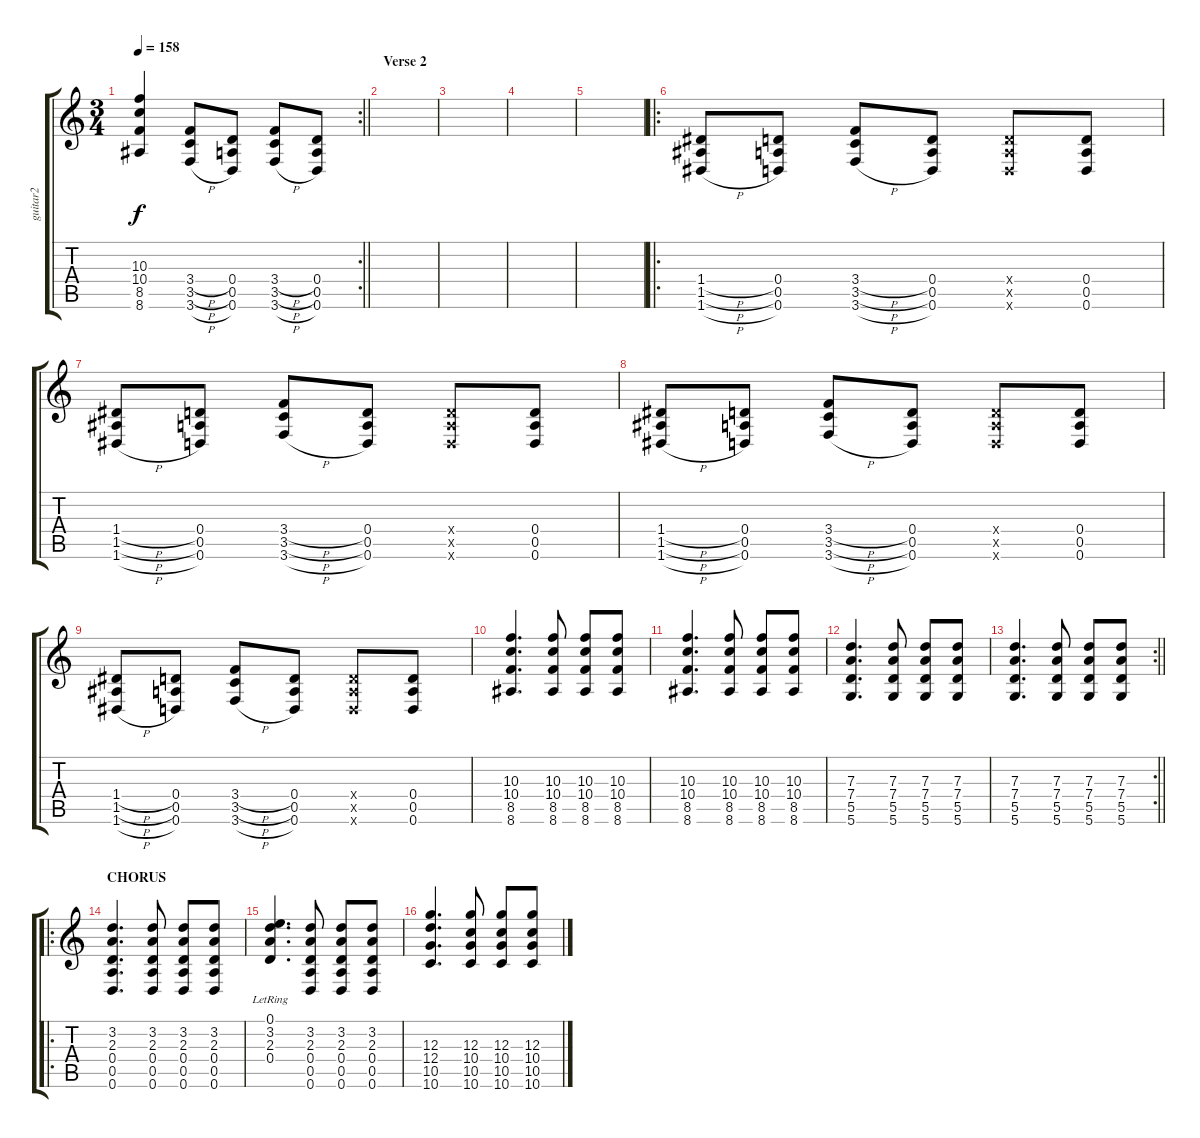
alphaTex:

\track ("guitar2" "guitar2") {instrument distortionguitar}
\staff {score tabs}
\tuning (E4 B3 G3 D3 A2 D2) {hide}
\rc 2
\ts (3 4)
\tempo 158
\clef g2
\barLineRight lightlight
\ks c
(10.3 10.4 8.5 8.6).4{dy f} (3.4{h} 3.5{h} 3.6{h}).8 (0.4 0.5 0.6).8 (3.4{h} 3.5{h} 3.6{h}).8 (0.4 0.5 0.6).8 |
\section ("" "Verse 2")
|
|
|
|
\ro
(1.4{h} 1.5{h} 1.6{h}).8 (0.4 0.5 0.6).8 (3.4{h} 3.5{h} 3.6{h}).8 (0.4 0.5 0.6).8 (0.4{x} 0.5{x} 0.6{x}).8 (0.4 0.5 0.6).8 |
(1.4{h} 1.5{h} 1.6{h}).8 (0.4 0.5 0.6).8 (3.4{h} 3.5{h} 3.6{h}).8 (0.4 0.5 0.6).8 (0.4{x} 0.5{x} 0.6{x}).8 (0.4 0.5 0.6).8 |
(1.4{h} 1.5{h} 1.6{h}).8 (0.4 0.5 0.6).8 (3.4{h} 3.5{h} 3.6{h}).8 (0.4 0.5 0.6).8 (0.4{x} 0.5{x} 0.6{x}).8 (0.4 0.5 0.6).8 |
(1.4{h} 1.5{h} 1.6{h}).8 (0.4 0.5 0.6).8 (3.4{h} 3.5{h} 3.6{h}).8 (0.4 0.5 0.6).8 (0.4{x} 0.5{x} 0.6{x}).8 (0.4 0.5 0.6).8 |
(10.3 10.4 8.5 8.6).4{d} (10.3 10.4 8.5 8.6).8 (10.3 10.4 8.5 8.6).8 (10.3 10.4 8.5 8.6).8 |
(10.3 10.4 8.5 8.6).4{d} (10.3 10.4 8.5 8.6).8 (10.3 10.4 8.5 8.6).8 (10.3 10.4 8.5 8.6).8 |
(7.3 7.4 5.5 5.6).4{d} (7.3 7.4 5.5 5.6).8 (7.3 7.4 5.5 5.6).8 (7.3 7.4 5.5 5.6).8 |
\rc 2
\barLineRight lightlight
(7.3 7.4 5.5 5.6).4{d} (7.3 7.4 5.5 5.6).8 (7.3 7.4 5.5 5.6).8 (7.3 7.4 5.5 5.6).8 |
\ro
\section ("" "CHORUS")
(3.2 2.3 0.4 0.5 0.6).4{d} (3.2 2.3 0.4 0.5 0.6).8 (3.2 2.3 0.4 0.5 0.6).8 (3.2 2.3 0.4 0.5 0.6).8 |
(0.1{lr} 3.2{lr} 2.3{lr} 0.4{lr}).4{d} (3.2 2.3 0.4 0.5 0.6).8 (3.2 2.3 0.4 0.5 0.6).8 (3.2 2.3 0.4 0.5 0.6).8 |
(12.3 12.4 10.5 10.6).4{d} (12.3 10.4 10.5 10.6).8 (12.3 10.4 10.5 10.6).8 (12.3 10.4 10.5 10.6).8
